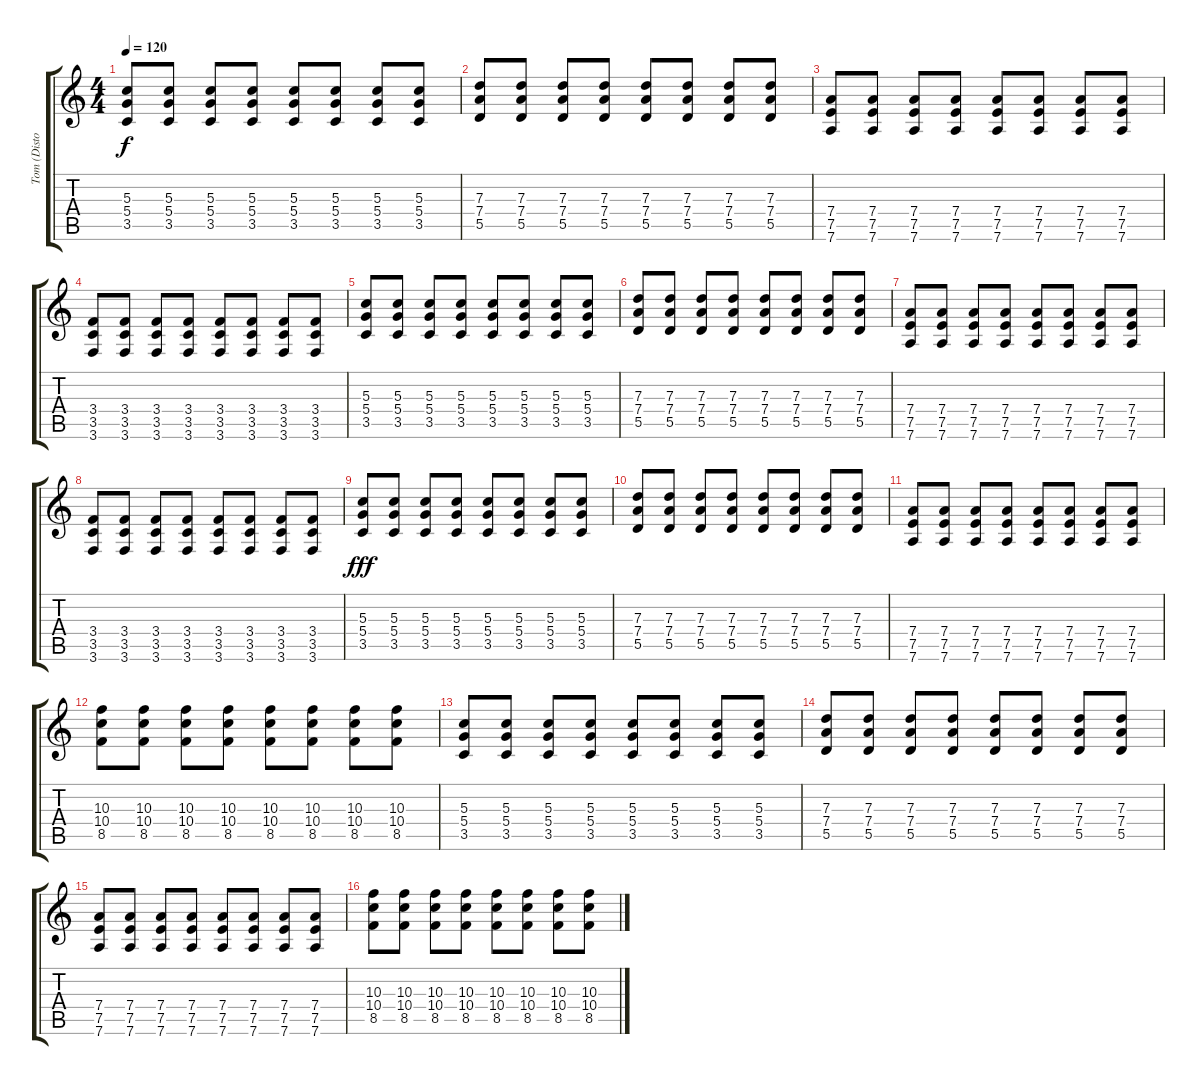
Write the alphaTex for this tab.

\track ("Tom (Distortion)" "Tom (Disto") {instrument distortionguitar}
\staff {score tabs}
\tuning (E4 B3 G3 D3 A2 D2) {hide}
\ts (4 4)
\tempo 120
\clef g2
\ks c
(5.3 5.4 3.5).8{dy f} (5.3 5.4 3.5).8 (5.3 5.4 3.5).8 (5.3 5.4 3.5).8 (5.3 5.4 3.5).8 (5.3 5.4 3.5).8 (5.3 5.4 3.5).8 (5.3 5.4 3.5).8 |
(7.3 7.4 5.5).8 (7.3 7.4 5.5).8 (7.3 7.4 5.5).8 (7.3 7.4 5.5).8 (7.3 7.4 5.5).8 (7.3 7.4 5.5).8 (7.3 7.4 5.5).8 (7.3 7.4 5.5).8 |
(7.4 7.5 7.6).8 (7.4 7.5 7.6).8 (7.4 7.5 7.6).8 (7.4 7.5 7.6).8 (7.4 7.5 7.6).8 (7.4 7.5 7.6).8 (7.4 7.5 7.6).8 (7.4 7.5 7.6).8 |
(3.4 3.5 3.6).8 (3.4 3.5 3.6).8 (3.4 3.5 3.6).8 (3.4 3.5 3.6).8 (3.4 3.5 3.6).8 (3.4 3.5 3.6).8 (3.4 3.5 3.6).8 (3.4 3.5 3.6).8 |
(5.3 5.4 3.5).8 (5.3 5.4 3.5).8 (5.3 5.4 3.5).8 (5.3 5.4 3.5).8 (5.3 5.4 3.5).8 (5.3 5.4 3.5).8 (5.3 5.4 3.5).8 (5.3 5.4 3.5).8 |
(7.3 7.4 5.5).8 (7.3 7.4 5.5).8 (7.3 7.4 5.5).8 (7.3 7.4 5.5).8 (7.3 7.4 5.5).8 (7.3 7.4 5.5).8 (7.3 7.4 5.5).8 (7.3 7.4 5.5).8 |
(7.4 7.5 7.6).8 (7.4 7.5 7.6).8 (7.4 7.5 7.6).8 (7.4 7.5 7.6).8 (7.4 7.5 7.6).8 (7.4 7.5 7.6).8 (7.4 7.5 7.6).8 (7.4 7.5 7.6).8 |
(3.4 3.5 3.6).8 (3.4 3.5 3.6).8 (3.4 3.5 3.6).8 (3.4 3.5 3.6).8 (3.4 3.5 3.6).8 (3.4 3.5 3.6).8 (3.4 3.5 3.6).8 (3.4 3.5 3.6).8 |
(5.3 5.4 3.5).8{dy fff} (5.3 5.4 3.5).8 (5.3 5.4 3.5).8 (5.3 5.4 3.5).8 (5.3 5.4 3.5).8 (5.3 5.4 3.5).8 (5.3 5.4 3.5).8 (5.3 5.4 3.5).8 |
(7.3 7.4 5.5).8 (7.3 7.4 5.5).8 (7.3 7.4 5.5).8 (7.3 7.4 5.5).8 (7.3 7.4 5.5).8 (7.3 7.4 5.5).8 (7.3 7.4 5.5).8 (7.3 7.4 5.5).8 |
(7.4 7.5 7.6).8 (7.4 7.5 7.6).8 (7.4 7.5 7.6).8 (7.4 7.5 7.6).8 (7.4 7.5 7.6).8 (7.4 7.5 7.6).8 (7.4 7.5 7.6).8 (7.4 7.5 7.6).8 |
(10.3 10.4 8.5).8 (10.3 10.4 8.5).8 (10.3 10.4 8.5).8 (10.3 10.4 8.5).8 (10.3 10.4 8.5).8 (10.3 10.4 8.5).8 (10.3 10.4 8.5).8 (10.3 10.4 8.5).8 |
(5.3 5.4 3.5).8 (5.3 5.4 3.5).8 (5.3 5.4 3.5).8 (5.3 5.4 3.5).8 (5.3 5.4 3.5).8 (5.3 5.4 3.5).8 (5.3 5.4 3.5).8 (5.3 5.4 3.5).8 |
(7.3 7.4 5.5).8 (7.3 7.4 5.5).8 (7.3 7.4 5.5).8 (7.3 7.4 5.5).8 (7.3 7.4 5.5).8 (7.3 7.4 5.5).8 (7.3 7.4 5.5).8 (7.3 7.4 5.5).8 |
(7.4 7.5 7.6).8 (7.4 7.5 7.6).8 (7.4 7.5 7.6).8 (7.4 7.5 7.6).8 (7.4 7.5 7.6).8 (7.4 7.5 7.6).8 (7.4 7.5 7.6).8 (7.4 7.5 7.6).8 |
(10.3 10.4 8.5).8 (10.3 10.4 8.5).8 (10.3 10.4 8.5).8 (10.3 10.4 8.5).8 (10.3 10.4 8.5).8 (10.3 10.4 8.5).8 (10.3 10.4 8.5).8 (10.3 10.4 8.5).8
